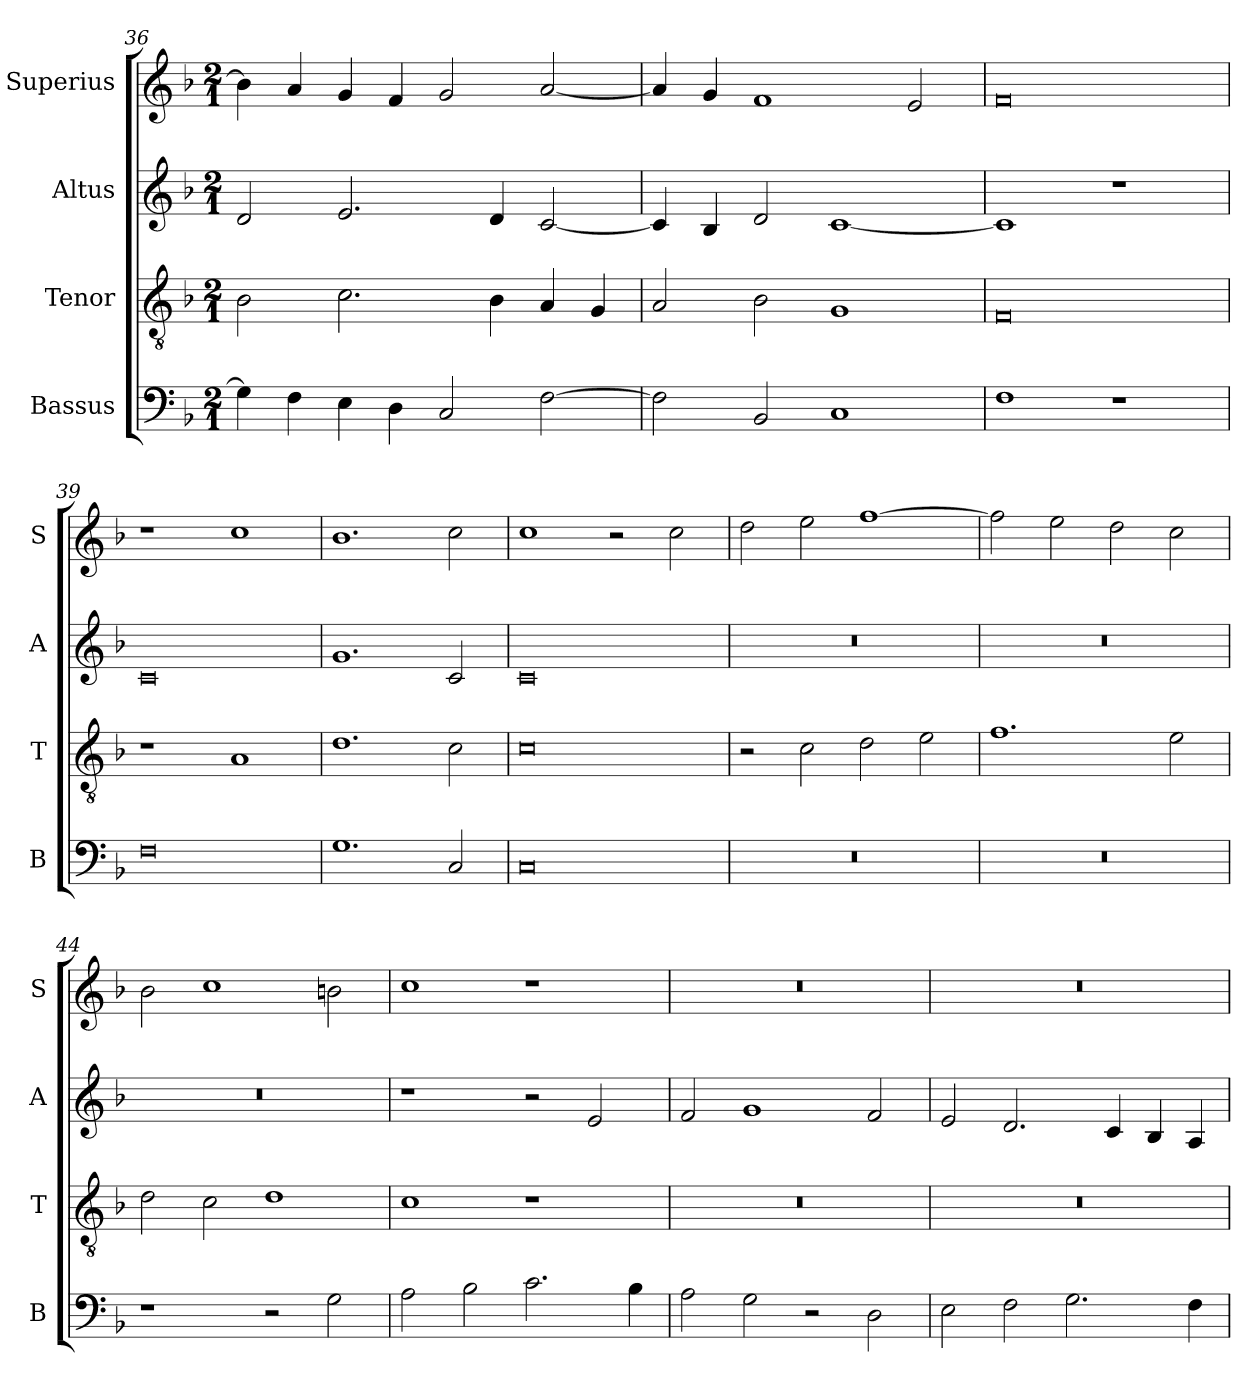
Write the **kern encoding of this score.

**kern	**kern	**kern	**kern
*part4	*part3	*part2	*part1
*staff4	*staff3	*staff2	*staff1
*I"Bassus	*I"Tenor	*I"Altus	*I"Superius
*I'B	*I'T	*I'A	*I'S
*clefF4	*clefGv2	*clefG2	*clefG2
*k[b-]	*k[b-]	*k[b-]	*k[b-]
*F:	*F:	*F:	*F:
*M2/1	*M2/1	*M2/1	*M2/1
=36	=36	=36	=36
4G]	2B-	2d	4b-]
4F	.	.	4a
4E	2.c	2.e	4g
4D	.	.	4f
2C	.	.	2g
.	4B-	4d	.
[2F	4A	[2c	[2a
.	4G	.	.
=37	=37	=37	=37
2F]	2A	4c]	4a]
.	.	4B-	4g
2BB-	2B-	2d	1f
1C	1G	[1c	.
.	.	.	2e
=38	=38	=38	=38
1F	0F	1c]	0f
1r	.	1r	.
=39	=39	=39	=39
0F	1r	0c	1r
.	1A	.	1cc
=40	=40	=40	=40
1.G	1.d	1.g	1.b-
2C	2c	2c	2cc
=41	=41	=41	=41
0C	0c	0c	1cc
.	.	.	2r
.	.	.	2cc
=42	=42	=42	=42
0r	2r	0r	2dd
.	2c	.	2ee
.	2d	.	[1ff
.	2e	.	.
=43	=43	=43	=43
0r	1.f	0r	2ff]
.	.	.	2ee
.	.	.	2dd
.	2e	.	2cc
=44	=44	=44	=44
1r	2d	0r	2b-
.	2c	.	1cc
2r	1d	.	.
2G	.	.	2bn
=45	=45	=45	=45
2A	1c	1r	1cc
2B-	.	.	.
2.c	1r	2r	1r
.	.	2e	.
4B-	.	.	.
=46	=46	=46	=46
2A	0r	2f	0r
2G	.	1g	.
2r	.	.	.
2D	.	2f	.
=47	=47	=47	=47
2E	0r	2e	0r
2F	.	2.d	.
2.G	.	.	.
.	.	4c	.
.	.	4B-	.
4F	.	4A	.
=	=	=	=
*-	*-	*-	*-
